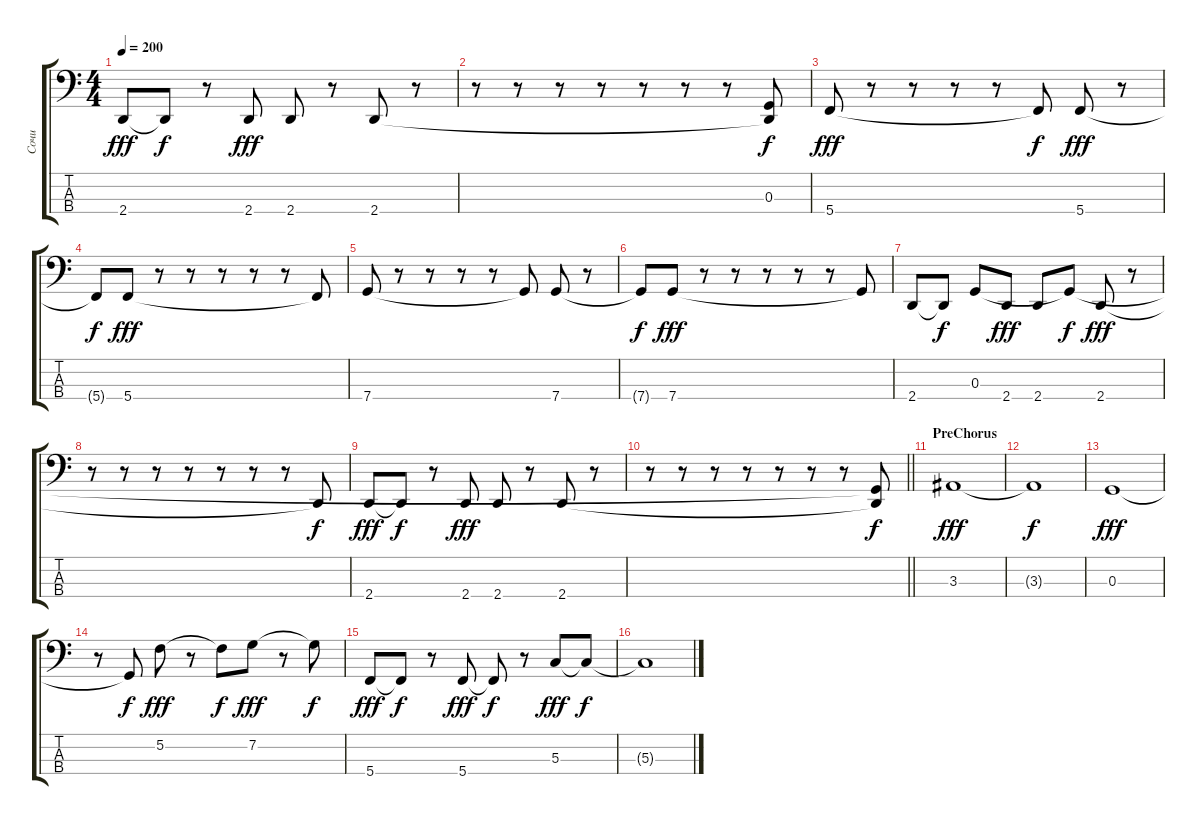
\track ("Сочи" "Сочи") {instrument electricbasspick}
\staff {score tabs}
\tuning (F2 C2 G1 C1) {hide}
\ts (4 4)
\tempo 200
\clef f4
\ks c
2.4.8{dy fff} 2.4{t}.8{dy f} r.8 2.4.8{dy fff} 2.4.8 r.8 2.4.8 r.8 |
r.8 r.8 r.8 r.8 r.8 r.8 r.8 (0.3{t} 2.4{t}).8{dy f} |
5.4.8{dy fff} r.8 r.8 r.8 r.8 5.4{t}.8{dy f} 5.4.8{dy fff} r.8 |
5.4{t}.8{dy f} 5.4.8{dy fff} r.8 r.8 r.8 r.8 r.8 5.4{t}.8 |
7.4.8 r.8 r.8 r.8 r.8 7.4{t}.8 7.4.8 r.8 |
7.4{t}.8{dy f} 7.4.8{dy fff} r.8 r.8 r.8 r.8 r.8 7.4{t}.8 |
2.4.8 2.4{t}.8{dy f} 0.3.8 2.4.8{dy fff} 2.4.8 0.3{t}.8{dy f} 2.4.8{dy fff} r.8 |
r.8 r.8 r.8 r.8 r.8 r.8 r.8 2.4{t}.8{dy f} |
2.4.8{dy fff} 2.4{t}.8{dy f} r.8 2.4.8{dy fff} 2.4.8 r.8 2.4.8 r.8 |
\barLineRight lightlight
r.8 r.8 r.8 r.8 r.8 r.8 r.8 (0.3{t} 2.4{t}).8{dy f} |
\section ("" "PreChorus")
3.3.1{dy fff} |
3.3{t}.1{dy f} |
0.3.1{dy fff} |
r.8 0.3{t}.8{dy f} 5.2.8{dy fff} r.8 5.2{t}.8{dy f} 7.2.8{dy fff} r.8 7.2{t}.8{dy f} |
5.4.8{dy fff} 5.4{t}.8{dy f} r.8 5.4.8{dy fff} 5.4{t}.8{dy f} r.8 5.3.8{dy fff} 5.3{t}.8{dy f} |
5.3{t}.1
